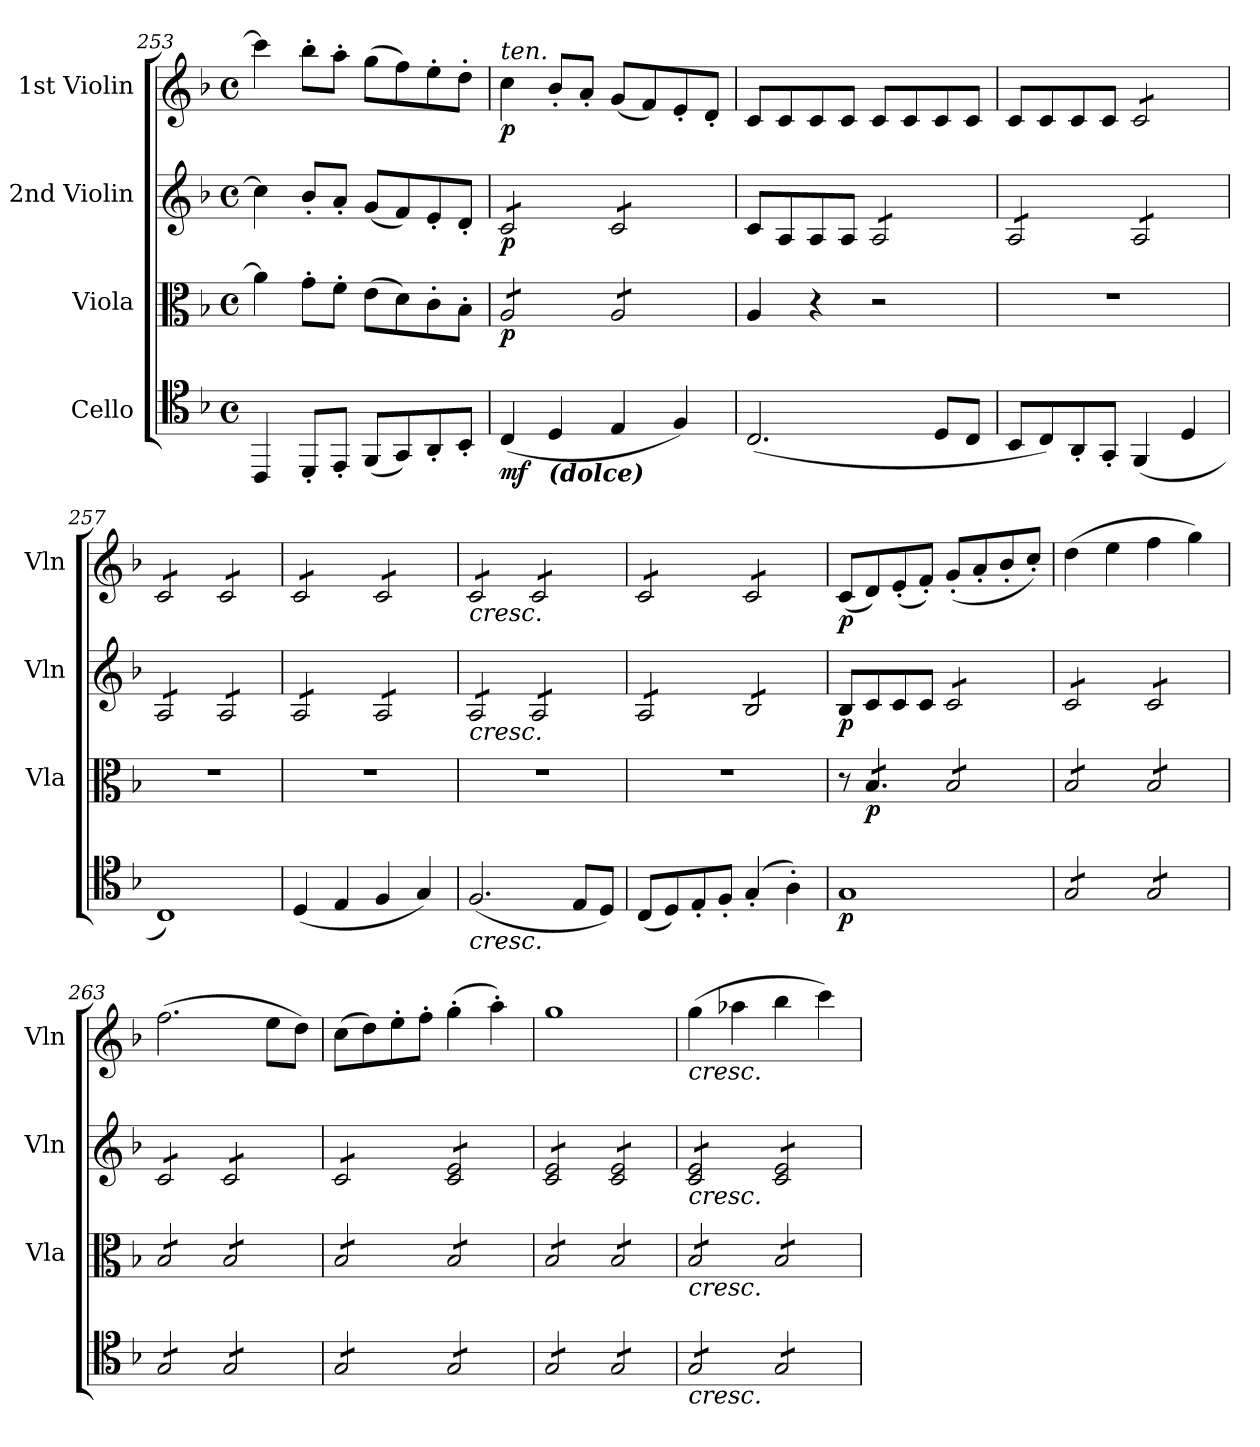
**kern	**dynam	**kern	**dynam	**kern	**dynam	**kern	**dynam
*part4	*part4	*part3	*part3	*part2	*part2	*part1	*part1
*staff4	*staff4	*staff3	*staff3	*staff2	*staff2	*staff1	*staff1
*I"Cello	*	*I"Viola	*	*I"2nd Violin	*	*I"1st Violin	*
*	*	*I'Vla	*	*I'Vln	*	*I'Vln	*
*clefC4	*	*clefC3	*	*clefG2	*	*clefG2	*
*k[b-]	*	*k[b-]	*	*k[b-]	*	*k[b-]	*
*M4/4	*	*M4/4	*	*M4/4	*	*M4/4	*
*met(c)	*	*met(c)	*	*met(c)	*	*met(c)	*
=253	=253	=253	=253	=253	=253	=253	=253
4CC	.	4a]	.	4cc]	.	4ccc]	.
8DD'L	.	8g'L	.	8b-'L	.	8bb-'L	.
8EE'J	.	8f'J	.	8a'J	.	8aa'J	.
(8FFL	.	(8eL	.	(8gL	.	(8ggL	.
8GG)	.	8d)	.	8f)	.	8ff)	.
8AA'	.	8c'	.	8e'	.	8ee'	.
8BB-'J	.	8B-'J	.	8d'J	.	8dd'J	.
=254	=254	=254	=254	=254	=254	=254	=254
!	!	!	!	!	!	!LO:TX:a:i:t=ten.	!
*	*	*tremolo	*	*	*	*	*
*	*	*	*	*tremolo	*	*	*
(4C	mf	8AL	p	8cL	p	4cc	p
.	.	8A	.	8c	.	.	.
!LO:TX:b:Bi:t=(dolce)	!	!	!	!	!	!	!
4D	.	8A	.	8c	.	8b-'L	.
.	.	8AJ	.	8cJ	.	8a'J	.
4E	.	8AL	.	8cL	.	(8gL	.
.	.	8A	.	8c	.	8f)	.
4F)	.	8A	.	8c	.	8e'	.
.	.	8AJ	.	8cJ	.	8d'J	.
*	*	*	*	*Xtremolo	*	*	*
*	*	*Xtremolo	*	*	*	*	*
=255	=255	=255	=255	=255	=255	=255	=255
(2.C	.	4A	.	8cL	.	8cL	.
.	.	.	.	8A	.	8c	.
.	.	4r	.	8A	.	8c	.
.	.	.	.	8AJ	.	8cJ	.
*	*	*	*	*tremolo	*	*	*
.	.	2r	.	8AL	.	8cL	.
.	.	.	.	8A	.	8c	.
8DL	.	.	.	8A	.	8c	.
8CJ	.	.	.	8AJ	.	8cJ	.
=256	=256	=256	=256	=256	=256	=256	=256
8BB-L	.	1r	.	8AL	.	8cL	.
8C)	.	.	.	8A	.	8c	.
8AA'	.	.	.	8A	.	8c	.
8GG'J	.	.	.	8AJ	.	8cJ	.
*	*	*	*	*	*	*tremolo	*
(4FF	.	.	.	8AL	.	8cL	.
.	.	.	.	8A	.	8c	.
4D	.	.	.	8A	.	8c	.
.	.	.	.	8AJ	.	8cJ	.
=257	=257	=257	=257	=257	=257	=257	=257
1C)	.	1r	.	8AL	.	8cL	.
.	.	.	.	8A	.	8c	.
.	.	.	.	8A	.	8c	.
.	.	.	.	8AJ	.	8cJ	.
.	.	.	.	8AL	.	8cL	.
.	.	.	.	8A	.	8c	.
.	.	.	.	8A	.	8c	.
.	.	.	.	8AJ	.	8cJ	.
=258	=258	=258	=258	=258	=258	=258	=258
(4D	.	1r	.	8AL	.	8cL	.
.	.	.	.	8A	.	8c	.
4E	.	.	.	8A	.	8c	.
.	.	.	.	8AJ	.	8cJ	.
4F	.	.	.	8AL	.	8cL	.
.	.	.	.	8A	.	8c	.
4G)	.	.	.	8A	.	8c	.
.	.	.	.	8AJ	.	8cJ	.
=259	=259	=259	=259	=259	=259	=259	=259
!	!	!	!	!	!	!LO:TX:b:i:t=cresc.	!
!	!	!	!	!LO:TX:b:i:t=cresc.	!	!	!
!LO:TX:b:i:t=cresc.	!	!	!	!	!	!	!
(2.F	.	1r	.	8AL	.	8cL	.
.	.	.	.	8A	.	8c	.
.	.	.	.	8A	.	8c	.
.	.	.	.	8AJ	.	8cJ	.
.	.	.	.	8AL	.	8cL	.
.	.	.	.	8A	.	8c	.
8EL	.	.	.	8A	.	8c	.
8DJ)	.	.	.	8AJ	.	8cJ	.
=260	=260	=260	=260	=260	=260	=260	=260
(8CL	.	1r	.	8AL	.	8cL	.
8D)	.	.	.	8A	.	8c	.
8E'	.	.	.	8A	.	8c	.
8F'J	.	.	.	8AJ	.	8cJ	.
(4G'	.	.	.	8B-L	.	8cL	.
.	.	.	.	8B-	.	8c	.
4A')	.	.	.	8B-	.	8c	.
.	.	.	.	8B-J	.	8cJ	.
*	*	*	*	*	*	*Xtremolo	*
*	*	*	*	*Xtremolo	*	*	*
=261	=261	=261	=261	=261	=261	=261	=261
1G	p	8r	.	8B-L	p	(8cL	p
*	*	*tremolo	*	*	*	*	*
.	.	8B-L	p	8c	.	8d)	.
.	.	8B-	.	8c	.	(8e'	.
.	.	8B-J	.	8cJ	.	8f'J)	.
*	*	*	*	*tremolo	*	*	*
.	.	8B-L	.	8cL	.	(8g'L	.
.	.	8B-	.	8c	.	8a'	.
.	.	8B-	.	8c	.	8b-'	.
.	.	8B-J	.	8cJ	.	8cc'J)	.
=262	=262	=262	=262	=262	=262	=262	=262
*tremolo	*	*	*	*	*	*	*
8GL	.	8B-L	.	8cL	.	(4dd	.
8G	.	8B-	.	8c	.	.	.
8G	.	8B-	.	8c	.	4ee	.
8GJ	.	8B-J	.	8cJ	.	.	.
8GL	.	8B-L	.	8cL	.	4ff	.
8G	.	8B-	.	8c	.	.	.
8G	.	8B-	.	8c	.	4gg)	.
8GJ	.	8B-J	.	8cJ	.	.	.
=263	=263	=263	=263	=263	=263	=263	=263
8GL	.	8B-L	.	8cL	.	(2.ff	.
8G	.	8B-	.	8c	.	.	.
8G	.	8B-	.	8c	.	.	.
8GJ	.	8B-J	.	8cJ	.	.	.
8GL	.	8B-L	.	8cL	.	.	.
8G	.	8B-	.	8c	.	.	.
8G	.	8B-	.	8c	.	8eeL	.
8GJ	.	8B-J	.	8cJ	.	8ddJ)	.
=264	=264	=264	=264	=264	=264	=264	=264
8GL	.	8B-L	.	8cL	.	(8ccL	.
8G	.	8B-	.	8c	.	8dd)	.
8G	.	8B-	.	8c	.	8ee'	.
8GJ	.	8B-J	.	8cJ	.	8ff'J	.
8GL	.	8B-L	.	8c 8eL	.	(4gg'	.
8G	.	8B-	.	8c 8e	.	.	.
8G	.	8B-	.	8c 8e	.	4aa')	.
8GJ	.	8B-J	.	8c 8eJ	.	.	.
=265	=265	=265	=265	=265	=265	=265	=265
8GL	.	8B-L	.	8c 8eL	.	1gg	.
8G	.	8B-	.	8c 8e	.	.	.
8G	.	8B-	.	8c 8e	.	.	.
8GJ	.	8B-J	.	8c 8eJ	.	.	.
8GL	.	8B-L	.	8c 8eL	.	.	.
8G	.	8B-	.	8c 8e	.	.	.
8G	.	8B-	.	8c 8e	.	.	.
8GJ	.	8B-J	.	8c 8eJ	.	.	.
=266	=266	=266	=266	=266	=266	=266	=266
!	!	!	!	!	!	!LO:TX:b:i:t=cresc.	!
!	!	!	!	!LO:TX:b:i:t=cresc.	!	!	!
!	!	!LO:TX:b:i:t=cresc.	!	!	!	!	!
!LO:TX:b:i:t=cresc.	!	!	!	!	!	!	!
8GL	.	8B-L	.	8c 8eL	.	(4gg	.
8G	.	8B-	.	8c 8e	.	.	.
8G	.	8B-	.	8c 8e	.	4aa-X	.
8GJ	.	8B-J	.	8c 8eJ	.	.	.
8GL	.	8B-L	.	8c 8eL	.	4bb-	.
8G	.	8B-	.	8c 8e	.	.	.
8G	.	8B-	.	8c 8e	.	4ccc)	.
8GJ	.	8B-J	.	8c 8eJ	.	.	.
*	*	*	*	*Xtremolo	*	*	*
*	*	*Xtremolo	*	*	*	*	*
*Xtremolo	*	*	*	*	*	*	*
=	=	=	=	=	=	=	=
*-	*-	*-	*-	*-	*-	*-	*-
